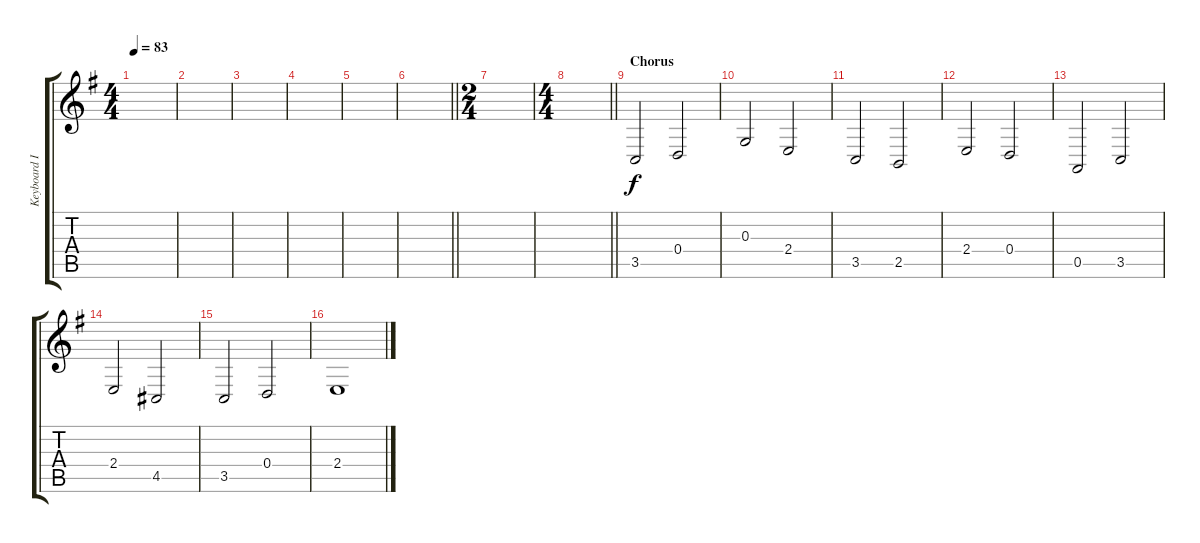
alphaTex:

\track ("Keyboard II" "Keyboard I") {instrument stringensemble1}
\staff {score tabs}
\tuning (E4 B3 G3 D3 A2 E2) {hide}
\ts (4 4)
\tempo 83
\clef g2
\ks g
|
|
|
|
|
\barLineRight lightlight
|
\ts (2 4)
|
\ts (4 4)
\barLineRight lightlight
|
\section ("" "Chorus")
3.5.2 0.4.2 |
0.3.2 2.4.2 |
3.5.2 2.5.2 |
2.4.2 0.4.2 |
0.5.2 3.5.2 |
2.4.2 4.5.2 |
3.5.2 0.4.2 |
2.4.1
